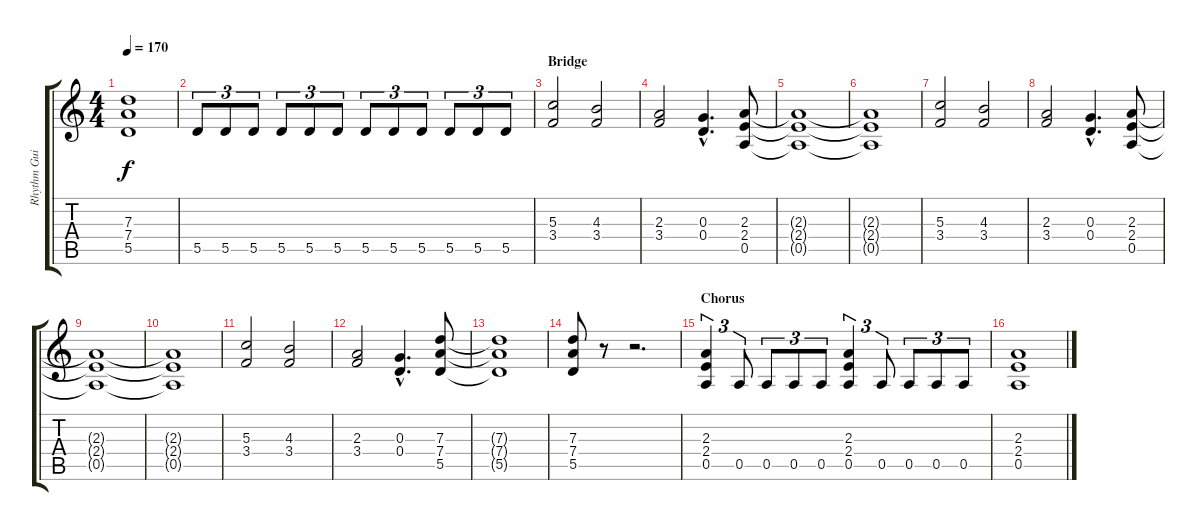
\track ("Rhythm Guitar" "Rhythm Gui") {instrument distortionguitar}
\staff {score tabs}
\tuning (E4 B3 G3 D3 A2 E2) {hide}
\ts (4 4)
\tempo 170
\clef g2
\ks c
(7.3 7.4 5.5).1{dy f} |
5.5.8{tu (3 2)} 5.5.8{tu (3 2)} 5.5.8{tu (3 2)} 5.5.8{tu (3 2)} 5.5.8{tu (3 2)} 5.5.8{tu (3 2)} 5.5.8{tu (3 2)} 5.5.8{tu (3 2)} 5.5.8{tu (3 2)} 5.5.8{tu (3 2)} 5.5.8{tu (3 2)} 5.5.8{tu (3 2)} |
\section ("" "Bridge")
(5.3 3.4).2 (4.3 3.4).2 |
(2.3 3.4).2 (0.3{hac} 0.4{hac}).4{d} (2.3 2.4 0.5).8 |
(2.3{t} 2.4{t} 0.5{t}).1 |
(2.3{t} 2.4{t} 0.5{t}).1 |
(5.3 3.4).2 (4.3 3.4).2 |
(2.3 3.4).2 (0.3{hac} 0.4{hac}).4{d} (2.3 2.4 0.5).8 |
(2.3{t} 2.4{t} 0.5{t}).1 |
(2.3{t} 2.4{t} 0.5{t}).1 |
(5.3 3.4).2 (4.3 3.4).2 |
(2.3 3.4).2 (0.3{hac} 0.4{hac}).4{d} (7.3 7.4 5.5).8 |
(7.3{t} 7.4{t} 5.5{t}).1 |
(7.3 7.4 5.5).8 r.8 r.2{d} |
\section ("" "Chorus")
(2.3 2.4 0.5).4{tu (3 2)} 0.5.8{tu (3 2)} 0.5.8{tu (3 2)} 0.5.8{tu (3 2)} 0.5.8{tu (3 2)} (2.3 2.4 0.5).4{tu (3 2)} 0.5.8{tu (3 2)} 0.5.8{tu (3 2)} 0.5.8{tu (3 2)} 0.5.8{tu (3 2)} |
(2.3 2.4 0.5).1
